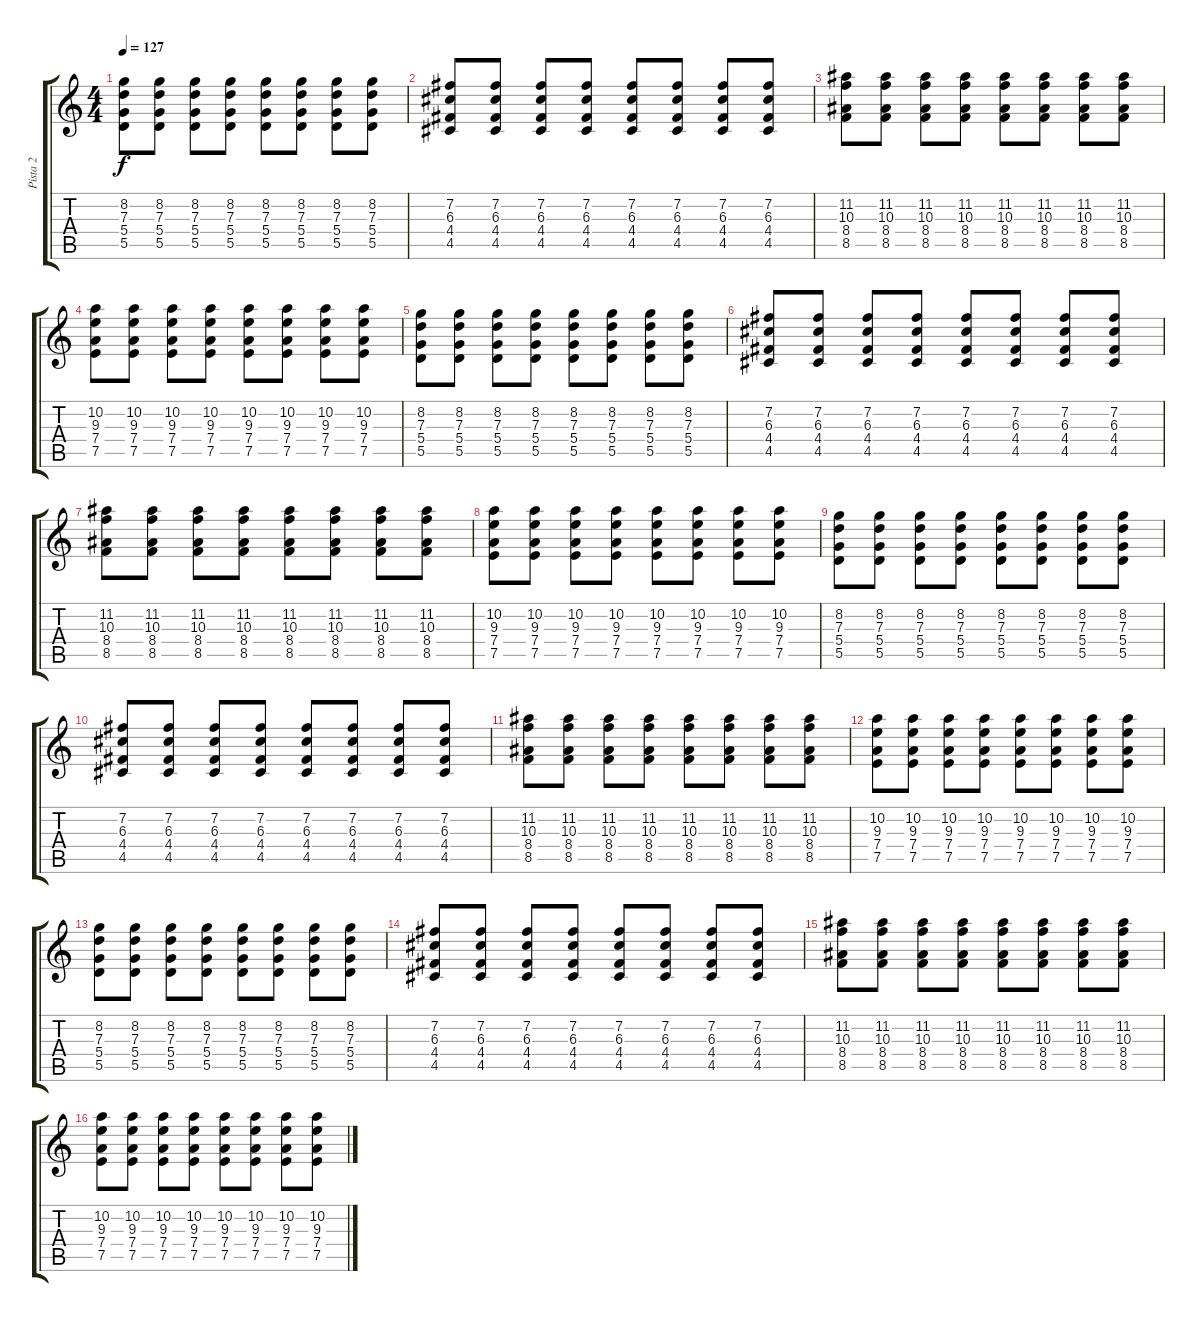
\track ("Pista 2" "Pista 2") {instrument electricguitarjazz}
\staff {score tabs}
\tuning (E4 B3 G3 D3 A2 D2) {hide}
\ts (4 4)
\tempo 127
\clef g2
\ks c
(8.2 7.3 5.4 5.5).8{dy f} (8.2 7.3 5.4 5.5).8 (8.2 7.3 5.4 5.5).8 (8.2 7.3 5.4 5.5).8 (8.2 7.3 5.4 5.5).8 (8.2 7.3 5.4 5.5).8 (8.2 7.3 5.4 5.5).8 (8.2 7.3 5.4 5.5).8 |
(7.2 6.3 4.4 4.5).8 (7.2 6.3 4.4 4.5).8 (7.2 6.3 4.4 4.5).8 (7.2 6.3 4.4 4.5).8 (7.2 6.3 4.4 4.5).8 (7.2 6.3 4.4 4.5).8 (7.2 6.3 4.4 4.5).8 (7.2 6.3 4.4 4.5).8 |
(11.2 10.3 8.4 8.5).8 (11.2 10.3 8.4 8.5).8 (11.2 10.3 8.4 8.5).8 (11.2 10.3 8.4 8.5).8 (11.2 10.3 8.4 8.5).8 (11.2 10.3 8.4 8.5).8 (11.2 10.3 8.4 8.5).8 (11.2 10.3 8.4 8.5).8 |
(10.2 9.3 7.4 7.5).8 (10.2 9.3 7.4 7.5).8 (10.2 9.3 7.4 7.5).8 (10.2 9.3 7.4 7.5).8 (10.2 9.3 7.4 7.5).8 (10.2 9.3 7.4 7.5).8 (10.2 9.3 7.4 7.5).8 (10.2 9.3 7.4 7.5).8 |
(8.2 7.3 5.4 5.5).8 (8.2 7.3 5.4 5.5).8 (8.2 7.3 5.4 5.5).8 (8.2 7.3 5.4 5.5).8 (8.2 7.3 5.4 5.5).8 (8.2 7.3 5.4 5.5).8 (8.2 7.3 5.4 5.5).8 (8.2 7.3 5.4 5.5).8 |
(7.2 6.3 4.4 4.5).8 (7.2 6.3 4.4 4.5).8 (7.2 6.3 4.4 4.5).8 (7.2 6.3 4.4 4.5).8 (7.2 6.3 4.4 4.5).8 (7.2 6.3 4.4 4.5).8 (7.2 6.3 4.4 4.5).8 (7.2 6.3 4.4 4.5).8 |
(11.2 10.3 8.4 8.5).8 (11.2 10.3 8.4 8.5).8 (11.2 10.3 8.4 8.5).8 (11.2 10.3 8.4 8.5).8 (11.2 10.3 8.4 8.5).8 (11.2 10.3 8.4 8.5).8 (11.2 10.3 8.4 8.5).8 (11.2 10.3 8.4 8.5).8 |
(10.2 9.3 7.4 7.5).8 (10.2 9.3 7.4 7.5).8 (10.2 9.3 7.4 7.5).8 (10.2 9.3 7.4 7.5).8 (10.2 9.3 7.4 7.5).8 (10.2 9.3 7.4 7.5).8 (10.2 9.3 7.4 7.5).8 (10.2 9.3 7.4 7.5).8 |
(8.2 7.3 5.4 5.5).8 (8.2 7.3 5.4 5.5).8 (8.2 7.3 5.4 5.5).8 (8.2 7.3 5.4 5.5).8 (8.2 7.3 5.4 5.5).8 (8.2 7.3 5.4 5.5).8 (8.2 7.3 5.4 5.5).8 (8.2 7.3 5.4 5.5).8 |
(7.2 6.3 4.4 4.5).8 (7.2 6.3 4.4 4.5).8 (7.2 6.3 4.4 4.5).8 (7.2 6.3 4.4 4.5).8 (7.2 6.3 4.4 4.5).8 (7.2 6.3 4.4 4.5).8 (7.2 6.3 4.4 4.5).8 (7.2 6.3 4.4 4.5).8 |
(11.2 10.3 8.4 8.5).8 (11.2 10.3 8.4 8.5).8 (11.2 10.3 8.4 8.5).8 (11.2 10.3 8.4 8.5).8 (11.2 10.3 8.4 8.5).8 (11.2 10.3 8.4 8.5).8 (11.2 10.3 8.4 8.5).8 (11.2 10.3 8.4 8.5).8 |
(10.2 9.3 7.4 7.5).8 (10.2 9.3 7.4 7.5).8 (10.2 9.3 7.4 7.5).8 (10.2 9.3 7.4 7.5).8 (10.2 9.3 7.4 7.5).8 (10.2 9.3 7.4 7.5).8 (10.2 9.3 7.4 7.5).8 (10.2 9.3 7.4 7.5).8 |
(8.2 7.3 5.4 5.5).8 (8.2 7.3 5.4 5.5).8 (8.2 7.3 5.4 5.5).8 (8.2 7.3 5.4 5.5).8 (8.2 7.3 5.4 5.5).8 (8.2 7.3 5.4 5.5).8 (8.2 7.3 5.4 5.5).8 (8.2 7.3 5.4 5.5).8 |
(7.2 6.3 4.4 4.5).8 (7.2 6.3 4.4 4.5).8 (7.2 6.3 4.4 4.5).8 (7.2 6.3 4.4 4.5).8 (7.2 6.3 4.4 4.5).8 (7.2 6.3 4.4 4.5).8 (7.2 6.3 4.4 4.5).8 (7.2 6.3 4.4 4.5).8 |
(11.2 10.3 8.4 8.5).8 (11.2 10.3 8.4 8.5).8 (11.2 10.3 8.4 8.5).8 (11.2 10.3 8.4 8.5).8 (11.2 10.3 8.4 8.5).8 (11.2 10.3 8.4 8.5).8 (11.2 10.3 8.4 8.5).8 (11.2 10.3 8.4 8.5).8 |
(10.2 9.3 7.4 7.5).8 (10.2 9.3 7.4 7.5).8 (10.2 9.3 7.4 7.5).8 (10.2 9.3 7.4 7.5).8 (10.2 9.3 7.4 7.5).8 (10.2 9.3 7.4 7.5).8 (10.2 9.3 7.4 7.5).8 (10.2 9.3 7.4 7.5).8
